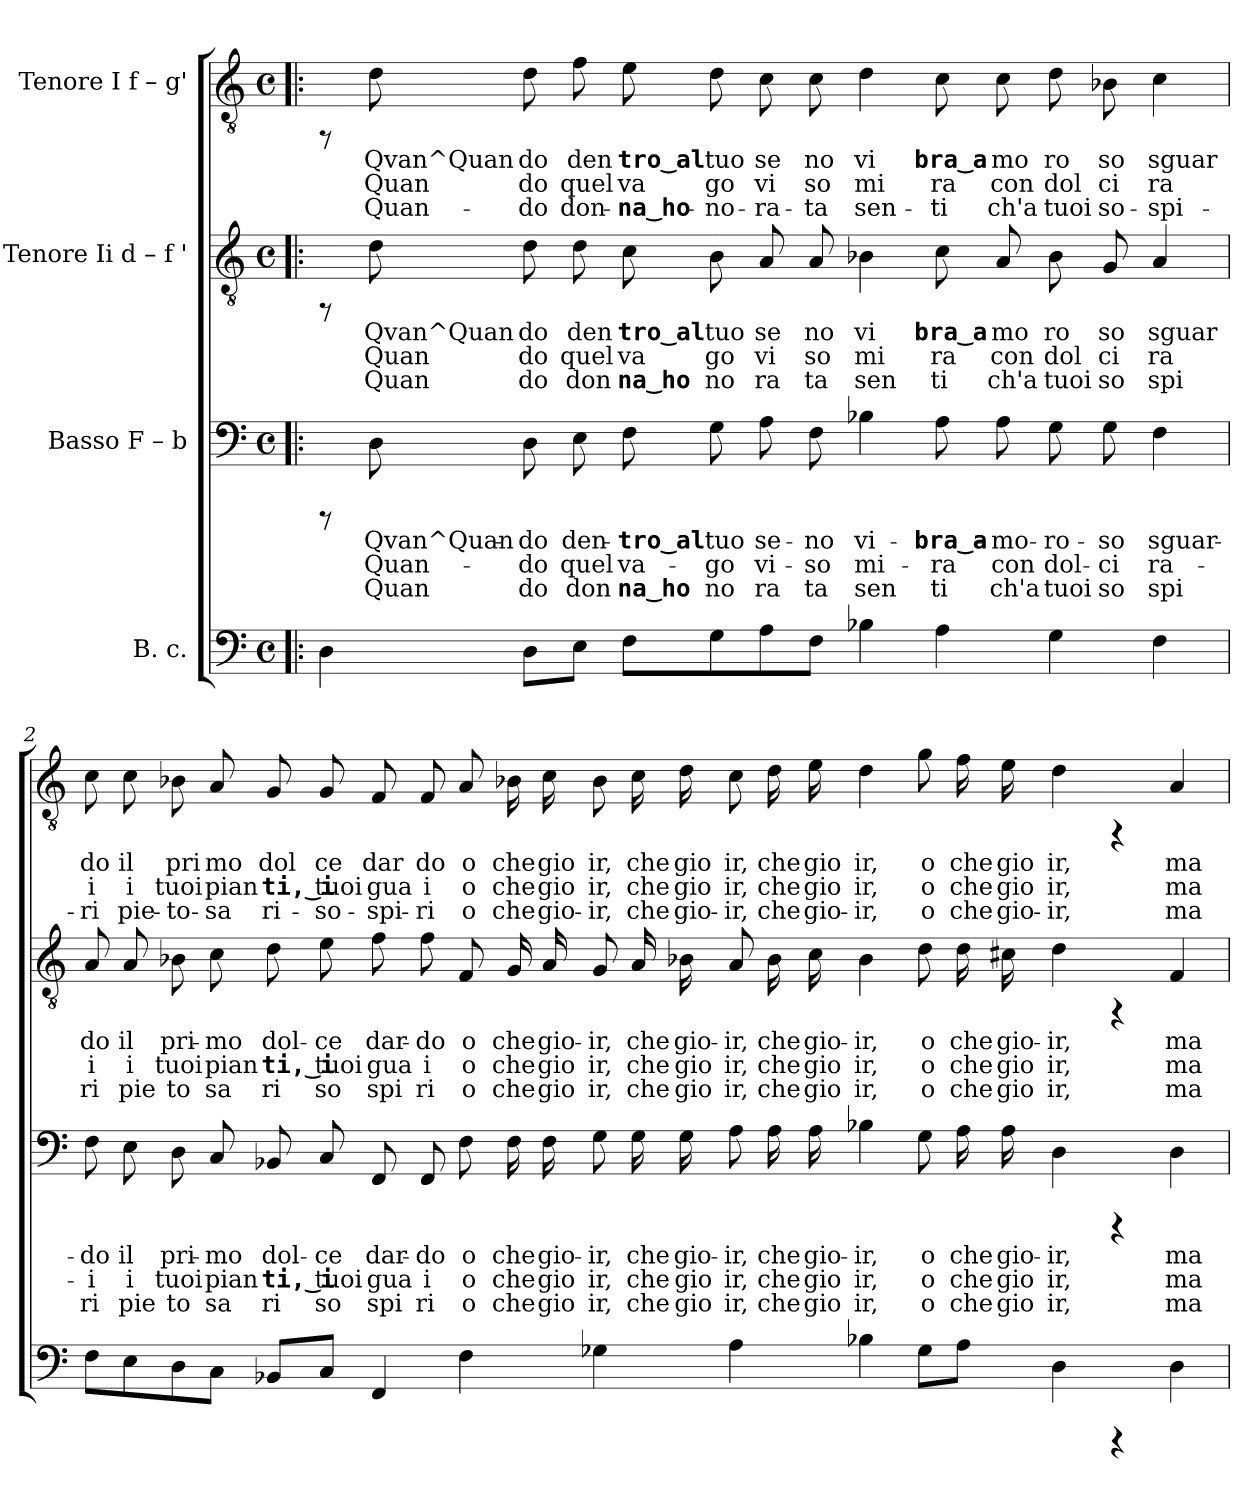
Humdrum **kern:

**kern	**kern	**text	**text	**text	**kern	**text	**text	**text	**kern	**text	**text	**text
*part4	*part3	*part3	*part3	*part3	*part2	*part2	*part2	*part2	*part1	*part1	*part1	*part1
*staff4	*staff3	*staff3	*staff3	*staff3	*staff2	*staff2	*staff2	*staff2	*staff1	*staff1	*staff1	*staff1
*I"B. c.	*I"Basso  F – b	*	*	*	*I"Tenore Ii  d – f '	*	*	*	*I"Tenore I  f – g'	*	*	*
!!LO:PB:g=z
*stria5	*stria5	*	*	*	*stria5	*	*	*	*stria5	*	*	*
*clefF4	*clefF4	*	*	*	*clefGv2	*	*	*	*clefGv2	*	*	*
*k[]	*k[]	*	*	*	*k[]	*	*	*	*k[]	*	*	*
*C:	*C:	*	*	*	*C:	*	*	*	*C:	*	*	*
*M4/4	*M4/4	*	*	*	*M4/4	*	*	*	*M4/4	*	*	*
*met(c)	*met(c)	*	*	*	*met(c)	*	*	*	*met(c)	*	*	*
=1!|:	=1!|:	=1!|:	=1!|:	=1!|:	=1!|:	=1!|:	=1!|:	=1!|:	=1!|:	=1!|:	=1!|:	=1!|:
4D\	8rCCC	.	.	.	8rFF	.	.	.	8rFF	.	.	.
!	!	!LO:LY:b:rj	!LO:LY:b:rj	!LO:LY:b:rj	!	!LO:LY:b:rj	!LO:LY:b:rj	!LO:LY:b:rj	!	!LO:LY:b:rj	!LO:LY:b:rj	!LO:LY:b:rj
.	8D\	Qvan^Quan-	-Quan-	-Quan	8d\	Qvan^Quan	Quan	Quan	8d\	Qvan^Quan	Quan	Quan-
!	!	!LO:LY:b:rj	!LO:LY:b:rj	!LO:LY:b:rj	!	!LO:LY:b:rj	!LO:LY:b:rj	!LO:LY:b:rj	!	!LO:LY:b:rj	!LO:LY:b:rj	!LO:LY:b:rj
8D\L	8D\	do	do	do	8d\	do	do	do	8d\	-do	do	do
!	!	!LO:LY:b:rj	!LO:LY:b:rj	!LO:LY:b:rj	!	!LO:LY:b:rj	!LO:LY:b:rj	!LO:LY:b:rj	!	!LO:LY:b:rj	!LO:LY:b:rj	!LO:LY:b:rj
8E\J	8E\	den-	-quel	don	8d\	den	quel	don	8f\	den	quel	don-
!	!	!LO:LY:b:rj	!LO:LY:b:rj	!LO:LY:b:rj	!	!LO:LY:b:rj	!LO:LY:b:rj	!LO:LY:b:rj	!	!LO:LY:b:rj	!LO:LY:b:rj	!LO:LY:b:rj
8F\L	8F\	tro‿al	va-	-na‿ho	8c\	tro‿al	va	na‿ho	8e\	-tro‿al	va	na‿ho-
!	!	!LO:LY:b:rj	!LO:LY:b:rj	!LO:LY:b:rj	!	!LO:LY:b:rj	!LO:LY:b:rj	!LO:LY:b:rj	!	!LO:LY:b:rj	!LO:LY:b:rj	!LO:LY:b:rj
8G\	8G\	tuo	go	no	8B\	tuo	go	no	8d\	-tuo	go	no-
!	!	!LO:LY:b:rj	!LO:LY:b:rj	!LO:LY:b:rj	!	!LO:LY:b:rj	!LO:LY:b:rj	!LO:LY:b:rj	!	!LO:LY:b:rj	!LO:LY:b:rj	!LO:LY:b:rj
8A\	8A\	se-	-vi-	-ra	8A/	se	vi	ra	8c\	-se	vi	ra-
!	!	!LO:LY:b:rj	!LO:LY:b:rj	!LO:LY:b:rj	!	!LO:LY:b:rj	!LO:LY:b:rj	!LO:LY:b:rj	!	!LO:LY:b:rj	!LO:LY:b:rj	!LO:LY:b:rj
8F\J	8F\	no	so	ta	8A/	no	so	ta	8c\	-no	so	ta
!	!	!LO:LY:b:rj	!LO:LY:b:rj	!LO:LY:b:rj	!	!LO:LY:b:rj	!LO:LY:b:rj	!LO:LY:b:rj	!	!LO:LY:b:rj	!LO:LY:b:rj	!LO:LY:b:rj
4B-X\	4B-X\	vi-	-mi-	-sen	4B-X\	vi	mi	sen	4d\	vi	mi	sen-
!	!	!LO:LY:b:rj	!LO:LY:b:rj	!LO:LY:b:rj	!	!LO:LY:b:rj	!LO:LY:b:rj	!LO:LY:b:rj	!	!LO:LY:b:rj	!LO:LY:b:rj	!LO:LY:b:rj
4A\	8A\	bra‿a-	-ra	ti	8c\	bra‿a	ra	ti	8c\	-bra‿a	ra	ti
!	!	!LO:LY:b:rj	!LO:LY:b:rj	!LO:LY:b:rj	!	!LO:LY:b:rj	!LO:LY:b:rj	!LO:LY:b:rj	!	!LO:LY:b:rj	!LO:LY:b:rj	!LO:LY:b:rj
.	8A\	mo-	-con	ch'a	8A/	mo	con	ch'a	8c\	mo	con	ch'a
!	!	!LO:LY:b:rj	!LO:LY:b:rj	!LO:LY:b:rj	!	!LO:LY:b:rj	!LO:LY:b:rj	!LO:LY:b:rj	!	!LO:LY:b:rj	!LO:LY:b:rj	!LO:LY:b:rj
4G\	8G\	ro-	-dol-	-tuoi	8B-\	ro	dol	tuoi	8d\	ro	dol	tuoi
!	!	!LO:LY:b:rj	!LO:LY:b:rj	!LO:LY:b:rj	!	!LO:LY:b:rj	!LO:LY:b:rj	!LO:LY:b:rj	!	!LO:LY:b:rj	!LO:LY:b:rj	!LO:LY:b:rj
.	8G\	so	ci	so	8G/	so	ci	so	8B-X\	so	ci	so-
!	!	!LO:LY:b:rj	!LO:LY:b:rj	!LO:LY:b:rj	!	!LO:LY:b:rj	!LO:LY:b:rj	!LO:LY:b:rj	!	!LO:LY:b:rj	!LO:LY:b:rj	!LO:LY:b:rj
4F\	4F\	sguar-	-ra-	-spi	4A/	sguar	ra	spi	4c\	-sguar	ra	spi-
!!LO:LB:g=z
=2	=2	=2	=2	=2	=2	=2	=2	=2	=2	=2	=2	=2
!	!	!LO:LY:b:rj	!LO:LY:b:rj	!LO:LY:b:rj	!	!LO:LY:b:rj	!LO:LY:b:rj	!LO:LY:b:rj	!	!LO:LY:b:rj	!LO:LY:b:rj	!LO:LY:b:rj
8F\L	8F\	do	i	ri	8A/	do	i	ri	8c\	-do	i	ri
!	!	!LO:LY:b:rj	!LO:LY:b:rj	!LO:LY:b:rj	!	!LO:LY:b:rj	!LO:LY:b:rj	!LO:LY:b:rj	!	!LO:LY:b:rj	!LO:LY:b:rj	!LO:LY:b:rj
8E\	8E\	il	i	pie	8A/	il	i	pie	8c\	il	i	pie-
!	!	!LO:LY:b:rj	!LO:LY:b:rj	!LO:LY:b:rj	!	!LO:LY:b:rj	!LO:LY:b:rj	!LO:LY:b:rj	!	!LO:LY:b:rj	!LO:LY:b:rj	!LO:LY:b:rj
8D\	8D\	pri-	-tuoi	to	8B-X\	pri-	-tuoi	to	8B-X\	-pri	tuoi	to-
!	!	!LO:LY:b:rj	!LO:LY:b:rj	!LO:LY:b:rj	!	!LO:LY:b:rj	!LO:LY:b:rj	!LO:LY:b:rj	!	!LO:LY:b:rj	!LO:LY:b:rj	!LO:LY:b:rj
8C\J	8C/	mo	pian	sa	8c\	mo	pian	sa	8A/	-mo	pian	sa
!	!	!LO:LY:b:rj	!LO:LY:b:rj	!LO:LY:b:rj	!	!LO:LY:b:rj	!LO:LY:b:rj	!LO:LY:b:rj	!	!LO:LY:b:rj	!LO:LY:b:rj	!LO:LY:b:rj
8BB-X/L	8BB-X/	dol-	-ti,‿i	ri	8d\	dol-	-ti,‿i	ri	8G/	dol	ti,‿i	ri-
!	!	!LO:LY:b:rj	!LO:LY:b:rj	!LO:LY:b:rj	!	!LO:LY:b:rj	!LO:LY:b:rj	!LO:LY:b:rj	!	!LO:LY:b:rj	!LO:LY:b:rj	!LO:LY:b:rj
8C/J	8C/	ce	tuoi	so	8e\	ce	tuoi	so	8G/	-ce	tuoi	so-
!	!	!LO:LY:b:rj	!LO:LY:b:rj	!LO:LY:b:rj	!	!LO:LY:b:rj	!LO:LY:b:rj	!LO:LY:b:rj	!	!LO:LY:b:rj	!LO:LY:b:rj	!LO:LY:b:rj
4FF/	8FF/	dar-	-gua	spi	8f\	dar-	-gua	spi	8F/	-dar	gua	spi-
!	!	!LO:LY:b:rj	!LO:LY:b:rj	!LO:LY:b:rj	!	!LO:LY:b:rj	!LO:LY:b:rj	!LO:LY:b:rj	!	!LO:LY:b:rj	!LO:LY:b:rj	!LO:LY:b:rj
.	8FF/	do	i	ri	8f\	do	i	ri	8F/	-do	i	ri
!	!	!LO:LY:b:rj	!LO:LY:b:rj	!LO:LY:b:rj	!	!LO:LY:b:rj	!LO:LY:b:rj	!LO:LY:b:rj	!	!LO:LY:b:rj	!LO:LY:b:rj	!LO:LY:b:rj
4F\	8F\	o	o	o	8F/	o	o	o	8A/	o	o	o
!	!	!LO:LY:b:rj	!LO:LY:b:rj	!LO:LY:b:rj	!	!LO:LY:b:rj	!LO:LY:b:rj	!LO:LY:b:rj	!	!LO:LY:b:rj	!LO:LY:b:rj	!LO:LY:b:rj
.	16F\	che	che	che	16G/	che	che	che	16B-X\	che	che	che
!	!	!LO:LY:b:rj	!LO:LY:b:rj	!LO:LY:b:rj	!	!LO:LY:b:rj	!LO:LY:b:rj	!LO:LY:b:rj	!	!LO:LY:b:rj	!LO:LY:b:rj	!LO:LY:b:rj
.	16F\	gio-	-gio	gio	16A/	gio-	-gio	gio	16c\	gio	gio	gio-
!	!	!LO:LY:b:rj	!LO:LY:b:rj	!LO:LY:b:rj	!	!LO:LY:b:rj	!LO:LY:b:rj	!LO:LY:b:rj	!	!LO:LY:b:rj	!LO:LY:b:rj	!LO:LY:b:rj
4G-\	8G\	ir,	ir,	ir,	8G/	ir,	ir,	ir,	8B-\	-ir,	ir,	ir,
!	!	!LO:LY:b:rj	!LO:LY:b:rj	!LO:LY:b:rj	!	!LO:LY:b:rj	!LO:LY:b:rj	!LO:LY:b:rj	!	!LO:LY:b:rj	!LO:LY:b:rj	!LO:LY:b:rj
.	16G\	che	che	che	16A/	che	che	che	16c\	che	che	che
!	!	!LO:LY:b:rj	!LO:LY:b:rj	!LO:LY:b:rj	!	!LO:LY:b:rj	!LO:LY:b:rj	!LO:LY:b:rj	!	!LO:LY:b:rj	!LO:LY:b:rj	!LO:LY:b:rj
.	16G\	gio-	-gio	gio	16B-X\	gio-	-gio	gio	16d\	gio	gio	gio-
!	!	!LO:LY:b:rj	!LO:LY:b:rj	!LO:LY:b:rj	!	!LO:LY:b:rj	!LO:LY:b:rj	!LO:LY:b:rj	!	!LO:LY:b:rj	!LO:LY:b:rj	!LO:LY:b:rj
4A\	8A\	ir,	ir,	ir,	8A/	ir,	ir,	ir,	8c\	-ir,	ir,	ir,
!	!	!LO:LY:b:rj	!LO:LY:b:rj	!LO:LY:b:rj	!	!LO:LY:b:rj	!LO:LY:b:rj	!LO:LY:b:rj	!	!LO:LY:b:rj	!LO:LY:b:rj	!LO:LY:b:rj
.	16A\	che	che	che	16B-\	che	che	che	16d\	che	che	che
!	!	!LO:LY:b:rj	!LO:LY:b:rj	!LO:LY:b:rj	!	!LO:LY:b:rj	!LO:LY:b:rj	!LO:LY:b:rj	!	!LO:LY:b:rj	!LO:LY:b:rj	!LO:LY:b:rj
.	16A\	gio-	-gio	gio	16c\	gio-	-gio	gio	16e\	gio	gio	gio-
!	!	!LO:LY:b:rj	!LO:LY:b:rj	!LO:LY:b:rj	!	!LO:LY:b:rj	!LO:LY:b:rj	!LO:LY:b:rj	!	!LO:LY:b:rj	!LO:LY:b:rj	!LO:LY:b:rj
4B-X\	4B-X\	ir,	ir,	ir,	4B-\	ir,	ir,	ir,	4d\	-ir,	ir,	ir,
!	!	!LO:LY:b:rj	!LO:LY:b:rj	!LO:LY:b:rj	!	!LO:LY:b:rj	!LO:LY:b:rj	!LO:LY:b:rj	!	!LO:LY:b:rj	!LO:LY:b:rj	!LO:LY:b:rj
8G-\L	8G\	o	o	o	8d\	o	o	o	8g\	o	o	o
!	!	!LO:LY:b:rj	!LO:LY:b:rj	!LO:LY:b:rj	!	!LO:LY:b:rj	!LO:LY:b:rj	!LO:LY:b:rj	!	!LO:LY:b:rj	!LO:LY:b:rj	!LO:LY:b:rj
8A\J	16A\	che	che	che	16d\	che	che	che	16f\	che	che	che
!	!	!LO:LY:b:rj	!LO:LY:b:rj	!LO:LY:b:rj	!	!LO:LY:b:rj	!LO:LY:b:rj	!LO:LY:b:rj	!	!LO:LY:b:rj	!LO:LY:b:rj	!LO:LY:b:rj
.	16A\	gio-	-gio	gio	16c#X\	gio-	-gio	gio	16e\	gio	gio	gio-
!	!	!LO:LY:b:rj	!LO:LY:b:rj	!LO:LY:b:rj	!	!LO:LY:b:rj	!LO:LY:b:rj	!LO:LY:b:rj	!	!LO:LY:b:rj	!LO:LY:b:rj	!LO:LY:b:rj
4D\	4D\	ir,	ir,	ir,	4d\	ir,	ir,	ir,	4d\	-ir,	ir,	ir,
4rCCC	4rCCC	.	.	.	4rFF	.	.	.	4rFF	.	.	.
!	!	!LO:LY:b:rj	!LO:LY:b:rj	!LO:LY:b:rj	!	!LO:LY:b:rj	!LO:LY:b:rj	!LO:LY:b:rj	!	!LO:LY:b:rj	!LO:LY:b:rj	!LO:LY:b:rj
4D\	4D\	ma	ma	ma	4F/	ma	ma	ma	4A/	ma	ma	ma
=	=	=	=	=	=	=	=	=	=	=	=	=
*-	*-	*-	*-	*-	*-	*-	*-	*-	*-	*-	*-	*-
